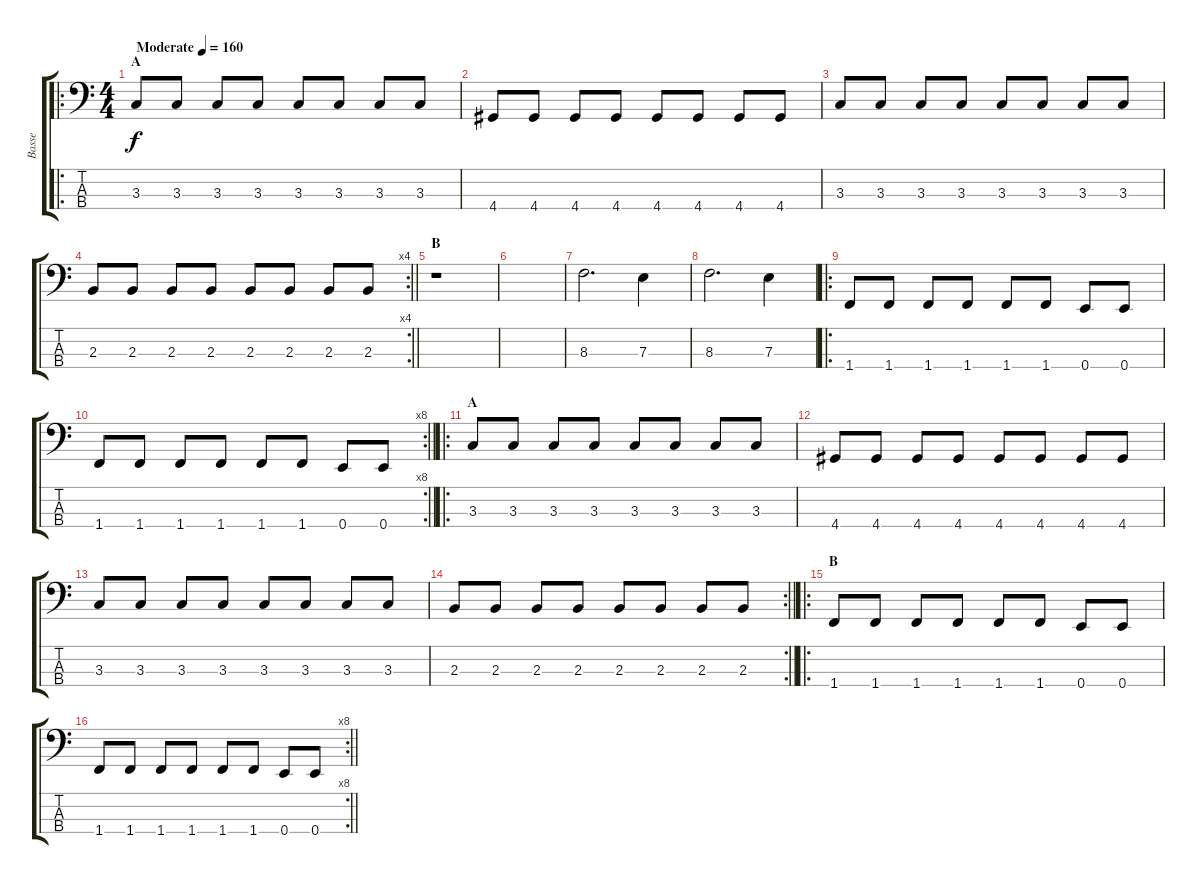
\track ("Basse" "Basse") {instrument electricbassfinger}
\staff {score tabs}
\tuning (G2 D2 A1 E1) {hide}
\ro
\ts (4 4)
\section ("" "A")
\tempo (160 "Moderate")
\clef f4
\ks c
3.3.8{dy f instrument electricbassfinger} 3.3.8 3.3.8 3.3.8 3.3.8 3.3.8 3.3.8 3.3.8 |
4.4.8 4.4.8 4.4.8 4.4.8 4.4.8 4.4.8 4.4.8 4.4.8 |
3.3.8 3.3.8 3.3.8 3.3.8 3.3.8 3.3.8 3.3.8 3.3.8 |
\rc 4
\barLineRight lightlight
2.3.8 2.3.8 2.3.8 2.3.8 2.3.8 2.3.8 2.3.8 2.3.8 |
\section ("" "B")
r.1 |
|
8.3.2{d} 7.3.4 |
8.3.2{d} 7.3.4 |
\ro
1.4.8 1.4.8 1.4.8 1.4.8 1.4.8 1.4.8 0.4.8 0.4.8 |
\rc 8
\barLineRight lightlight
1.4.8 1.4.8 1.4.8 1.4.8 1.4.8 1.4.8 0.4.8 0.4.8 |
\ro
\section ("" "A")
3.3.8 3.3.8 3.3.8 3.3.8 3.3.8 3.3.8 3.3.8 3.3.8 |
4.4.8 4.4.8 4.4.8 4.4.8 4.4.8 4.4.8 4.4.8 4.4.8 |
3.3.8 3.3.8 3.3.8 3.3.8 3.3.8 3.3.8 3.3.8 3.3.8 |
\rc 2
\barLineRight lightlight
2.3.8 2.3.8 2.3.8 2.3.8 2.3.8 2.3.8 2.3.8 2.3.8 |
\ro
\section ("" "B")
1.4.8 1.4.8 1.4.8 1.4.8 1.4.8 1.4.8 0.4.8 0.4.8 |
\rc 8
\barLineRight lightlight
1.4.8 1.4.8 1.4.8 1.4.8 1.4.8 1.4.8 0.4.8 0.4.8
